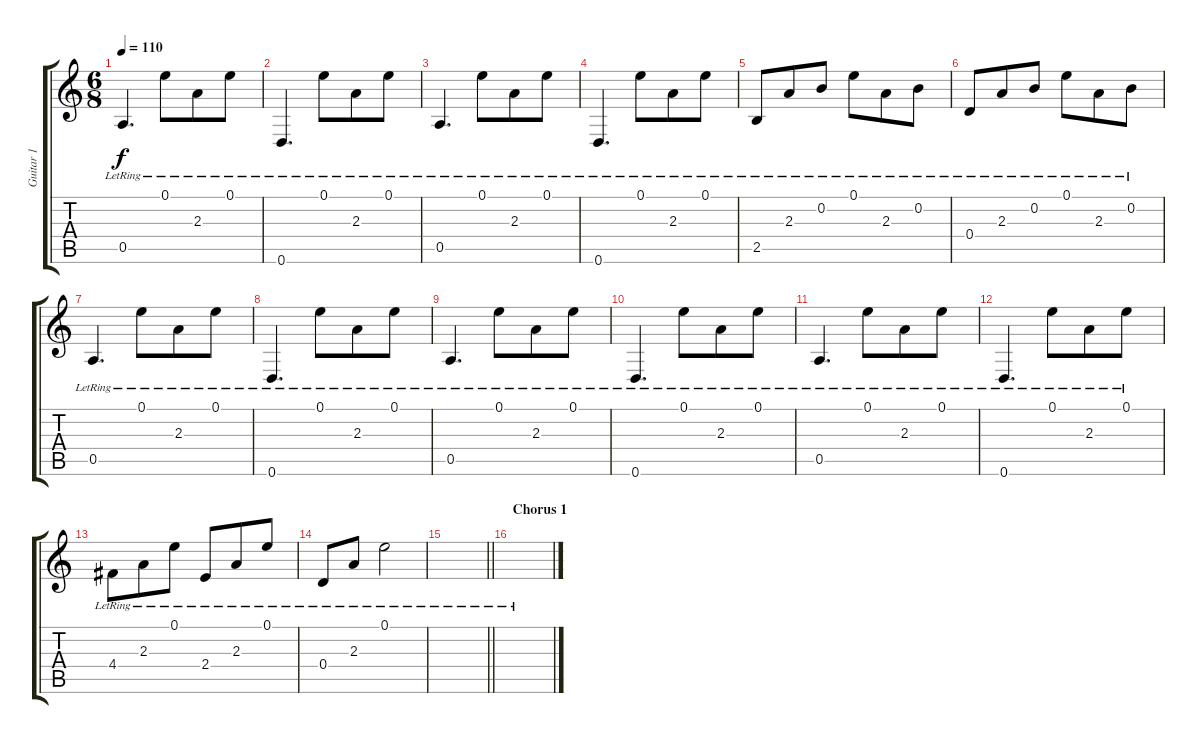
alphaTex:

\track ("Guitar 1" "Guitar 1") {instrument electricguitarclean}
\staff {score tabs}
\tuning (E4 B3 G3 D3 A2 D2) {hide}
\ts (6 8)
\tempo 110
\clef g2
\ks c
0.5{lr}.4{d dy f} 0.1{lr}.8 2.3{lr}.8 0.1{lr}.8 |
0.6{lr}.4{d} 0.1{lr}.8 2.3{lr}.8 0.1{lr}.8 |
0.5{lr}.4{d} 0.1{lr}.8 2.3{lr}.8 0.1{lr}.8 |
0.6{lr}.4{d} 0.1{lr}.8 2.3{lr}.8 0.1{lr}.8 |
2.5{lr}.8 2.3{lr}.8 0.2{lr}.8 0.1{lr}.8 2.3{lr}.8 0.2{lr}.8 |
0.4{lr}.8 2.3{lr}.8 0.2{lr}.8 0.1{lr}.8 2.3{lr}.8 0.2{lr}.8 |
0.5{lr}.4{d} 0.1{lr}.8 2.3{lr}.8 0.1{lr}.8 |
0.6{lr}.4{d} 0.1{lr}.8 2.3{lr}.8 0.1{lr}.8 |
0.5{lr}.4{d} 0.1{lr}.8 2.3{lr}.8 0.1{lr}.8 |
0.6{lr}.4{d} 0.1{lr}.8 2.3{lr}.8 0.1{lr}.8 |
0.5{lr}.4{d} 0.1{lr}.8 2.3{lr}.8 0.1{lr}.8 |
0.6{lr}.4{d} 0.1{lr}.8 2.3{lr}.8 0.1{lr}.8 |
4.4{lr}.8 2.3{lr}.8 0.1{lr}.8 2.4{lr}.8 2.3{lr}.8 0.1{lr}.8 |
0.4{lr}.8 2.3{lr}.8 0.1{lr}.2 |
\barLineRight lightlight
|
\section ("" "Chorus 1")
